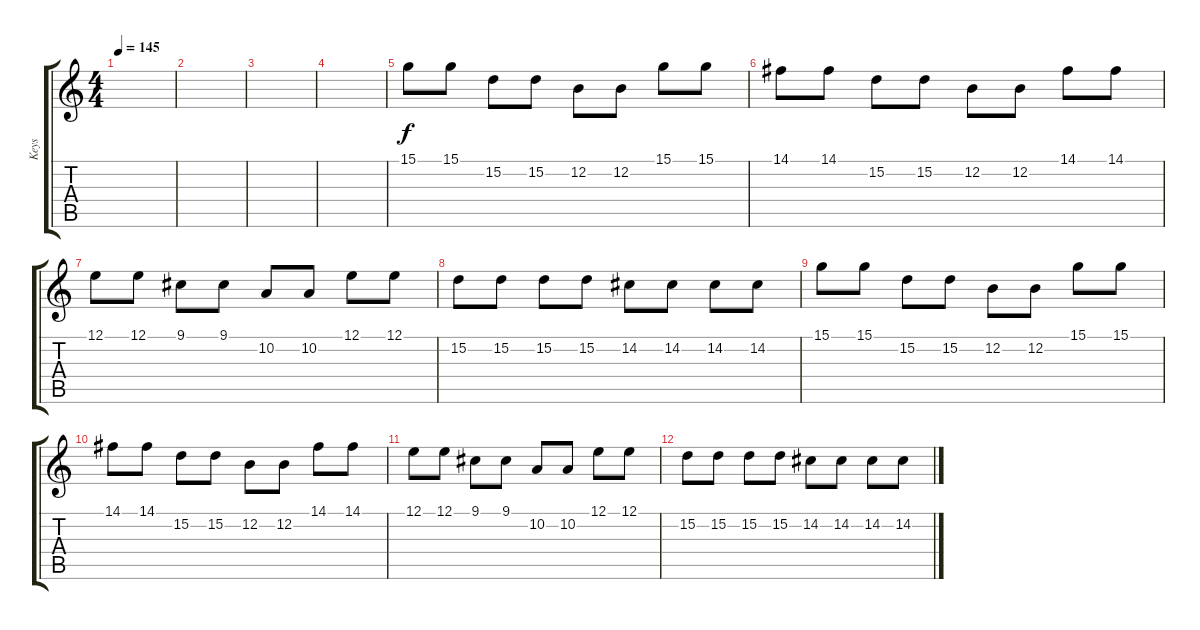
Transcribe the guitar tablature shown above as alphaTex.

\track ("Keys" "Keys") {instrument rockorgan}
\staff {score tabs}
\tuning (E4 B3 G3 D3 A2 E2) {hide}
\ts (4 4)
\tempo 145
\clef g2
\ks c
|
|
|
|
15.1.8 15.1.8 15.2.8 15.2.8 12.2.8 12.2.8 15.1.8 15.1.8 |
14.1.8 14.1.8 15.2.8 15.2.8 12.2.8 12.2.8 14.1.8 14.1.8 |
12.1.8 12.1.8 9.1.8 9.1.8 10.2.8 10.2.8 12.1.8 12.1.8 |
15.2.8 15.2.8 15.2.8 15.2.8 14.2.8 14.2.8 14.2.8 14.2.8 |
15.1.8 15.1.8 15.2.8 15.2.8 12.2.8 12.2.8 15.1.8 15.1.8 |
14.1.8 14.1.8 15.2.8 15.2.8 12.2.8 12.2.8 14.1.8 14.1.8 |
12.1.8 12.1.8 9.1.8 9.1.8 10.2.8 10.2.8 12.1.8 12.1.8 |
15.2.8 15.2.8 15.2.8 15.2.8 14.2.8 14.2.8 14.2.8 14.2.8
